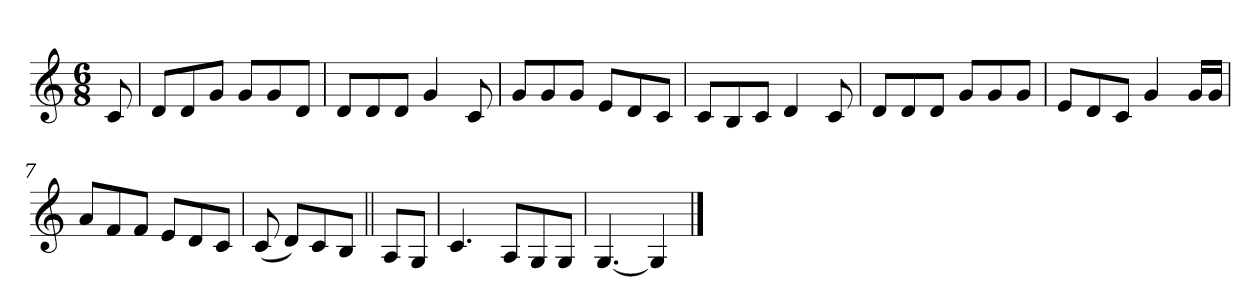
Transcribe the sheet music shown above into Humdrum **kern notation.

**kern
*part1
*staff1
*clefG2
*k[]
*C:
*M6/8
*MM80
=
8c
=1
8d/L
8d/
8g/J
8g/L
8g/
8d/J
=2
8d/L
8d/
8d/J
4g
8c
=3
8g/L
8g/
8g/J
8e/L
8d/
8c/J
=4
8c/L
8B/
8c/J
4d
8c
=5
8d/L
8d/
8d/J
8g/L
8g/
8g/J
=6
8e/L
8d/
8c/J
4g
16g/LL
16g/JJ
=7
8a/L
8f/
8f/J
8e/L
8d/
8c/J
=8
(8c
8d/L)
8c/
8B/J
=||
8A/L
8G/J
=9
4.c
8A/L
8G/
8G/J
=10
[4.G
4G]
==
*-
